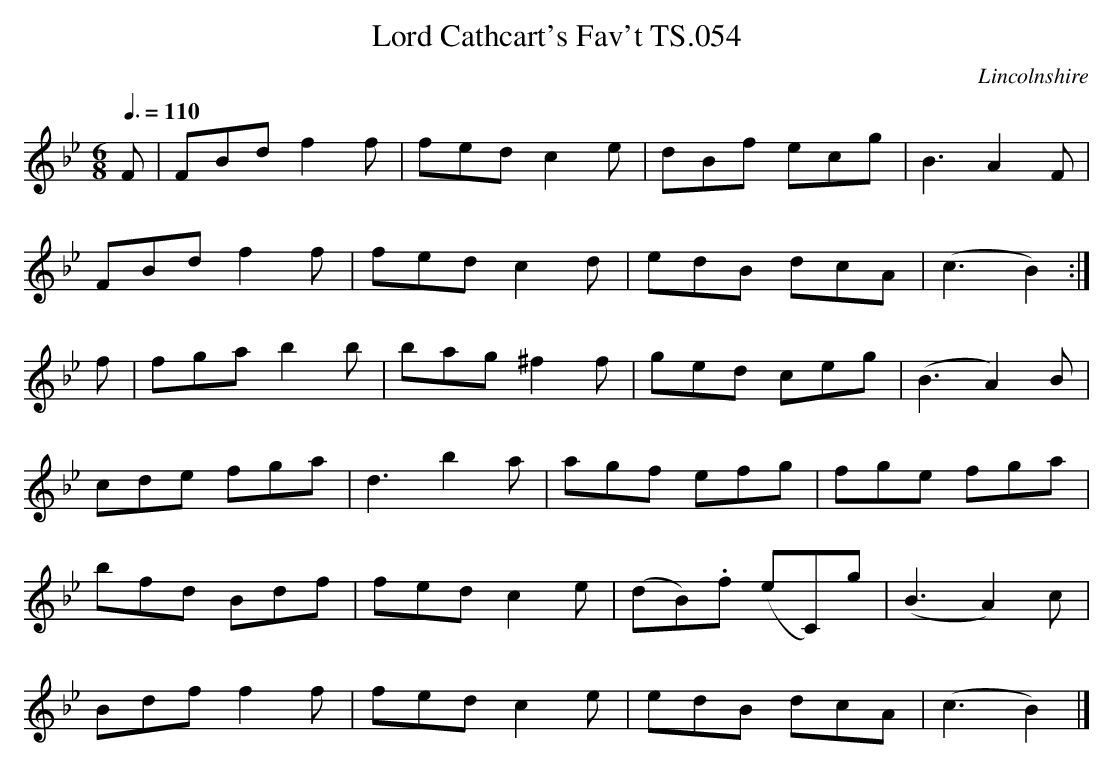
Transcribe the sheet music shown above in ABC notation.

X:1
T:Lord Cathcart's Fav't TS.054
L:1/8
M:6/8
O:Lincolnshire
Q:3/8=110
K:Bb
F|FBd f2f|fed c2e|dBf ecg|B3A2F|!
FBd f2f|fed c2d|edB dcA|(c3B2):|!
f|fga b2b|bag ^f2f|ged ceg|(B3A2)B|!
cde fga|d3b2a|agf efg|fge fga|!
bfd Bdf|fed c2e|(dB).f (ec,)g|(B3A2)c|!
Bdff2f|fed c2e|edB dcA|(c3B2)|]
